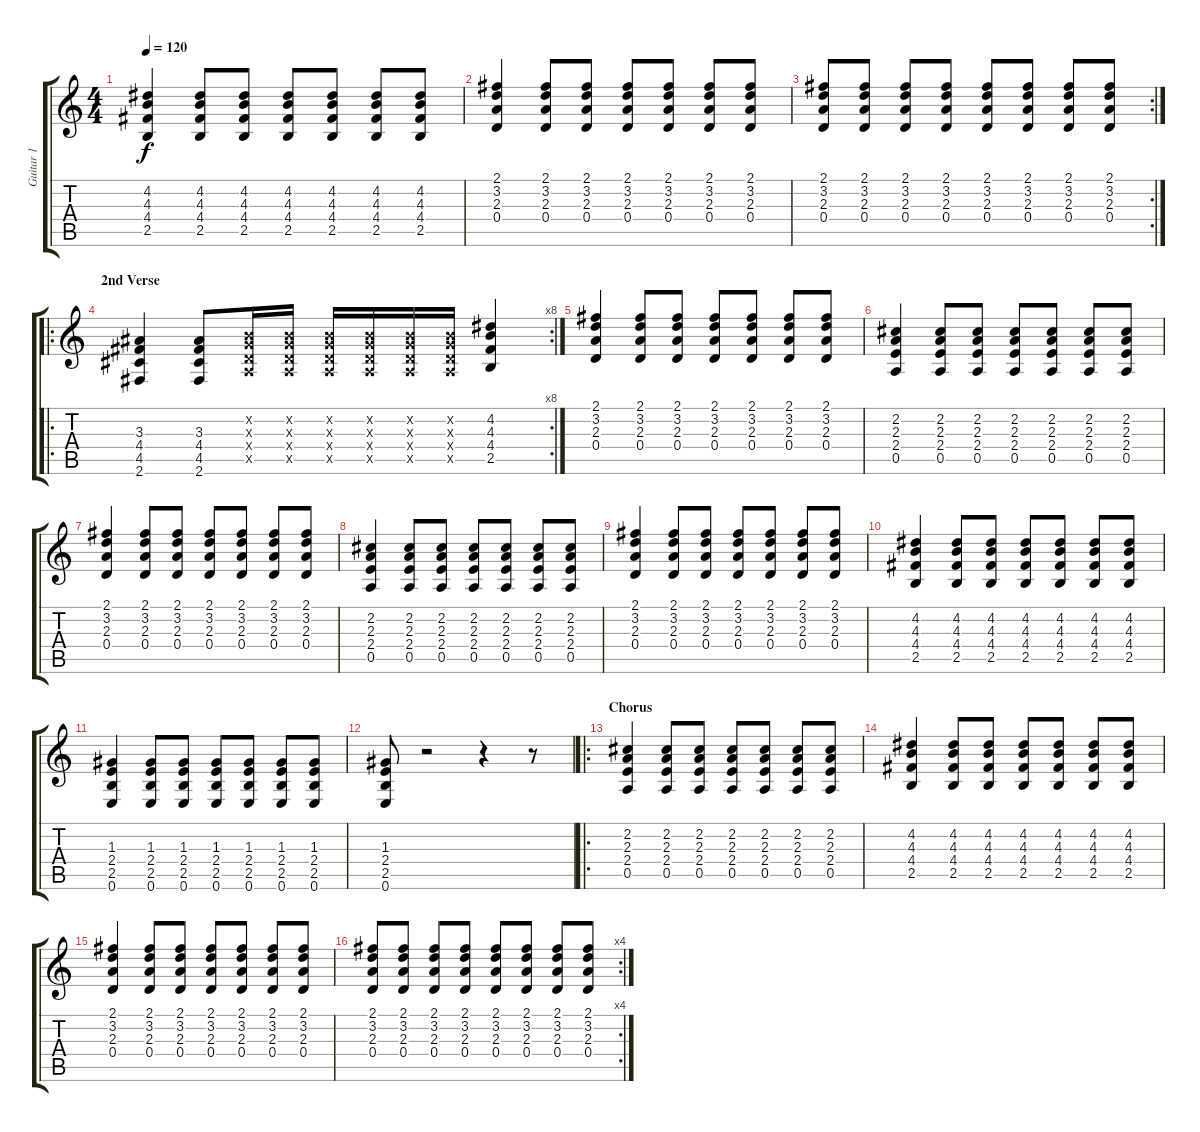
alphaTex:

\track ("Guitar 1" "Guitar 1") {instrument overdrivenguitar}
\staff {score tabs}
\tuning (E4 B3 G3 D3 A2 E2) {hide}
\ts (4 4)
\tempo 120
\clef g2
\ks c
(4.2 4.3 4.4 2.5).4{dy f} (4.2 4.3 4.4 2.5).8 (4.2 4.3 4.4 2.5).8 (4.2 4.3 4.4 2.5).8 (4.2 4.3 4.4 2.5).8 (4.2 4.3 4.4 2.5).8 (4.2 4.3 4.4 2.5).8 |
(2.1 3.2 2.3 0.4).4 (2.1 3.2 2.3 0.4).8 (2.1 3.2 2.3 0.4).8 (2.1 3.2 2.3 0.4).8 (2.1 3.2 2.3 0.4).8 (2.1 3.2 2.3 0.4).8 (2.1 3.2 2.3 0.4).8 |
\rc 2
(2.1 3.2 2.3 0.4).8 (2.1 3.2 2.3 0.4).8 (2.1 3.2 2.3 0.4).8 (2.1 3.2 2.3 0.4).8 (2.1 3.2 2.3 0.4).8 (2.1 3.2 2.3 0.4).8 (2.1 3.2 2.3 0.4).8 (2.1 3.2 2.3 0.4).8 |
\ro
\rc 8
\section ("" "2nd Verse")
(3.3 4.4 4.5 2.6).4 (3.3 4.4 4.5 2.6).8 (0.2{x} 0.3{x} 0.4{x} 0.5{x}).16 (0.2{x} 0.3{x} 0.4{x} 0.5{x}).16 (0.2{x} 0.3{x} 0.4{x} 0.5{x}).16 (0.2{x} 0.3{x} 0.4{x} 0.5{x}).16 (0.2{x} 0.3{x} 0.4{x} 0.5{x}).16 (0.2{x} 0.3{x} 0.4{x} 0.5{x}).16 (4.2 4.3 4.4 2.5).4 |
(2.1 3.2 2.3 0.4).4 (2.1 3.2 2.3 0.4).8 (2.1 3.2 2.3 0.4).8 (2.1 3.2 2.3 0.4).8 (2.1 3.2 2.3 0.4).8 (2.1 3.2 2.3 0.4).8 (2.1 3.2 2.3 0.4).8 |
(2.2 2.3 2.4 0.5).4 (2.2 2.3 2.4 0.5).8 (2.2 2.3 2.4 0.5).8 (2.2 2.3 2.4 0.5).8 (2.2 2.3 2.4 0.5).8 (2.2 2.3 2.4 0.5).8 (2.2 2.3 2.4 0.5).8 |
(2.1 3.2 2.3 0.4).4 (2.1 3.2 2.3 0.4).8 (2.1 3.2 2.3 0.4).8 (2.1 3.2 2.3 0.4).8 (2.1 3.2 2.3 0.4).8 (2.1 3.2 2.3 0.4).8 (2.1 3.2 2.3 0.4).8 |
(2.2 2.3 2.4 0.5).4 (2.2 2.3 2.4 0.5).8 (2.2 2.3 2.4 0.5).8 (2.2 2.3 2.4 0.5).8 (2.2 2.3 2.4 0.5).8 (2.2 2.3 2.4 0.5).8 (2.2 2.3 2.4 0.5).8 |
(2.1 3.2 2.3 0.4).4 (2.1 3.2 2.3 0.4).8 (2.1 3.2 2.3 0.4).8 (2.1 3.2 2.3 0.4).8 (2.1 3.2 2.3 0.4).8 (2.1 3.2 2.3 0.4).8 (2.1 3.2 2.3 0.4).8 |
(4.2 4.3 4.4 2.5).4 (4.2 4.3 4.4 2.5).8 (4.2 4.3 4.4 2.5).8 (4.2 4.3 4.4 2.5).8 (4.2 4.3 4.4 2.5).8 (4.2 4.3 4.4 2.5).8 (4.2 4.3 4.4 2.5).8 |
(1.3 2.4 2.5 0.6).4 (1.3 2.4 2.5 0.6).8 (1.3 2.4 2.5 0.6).8 (1.3 2.4 2.5 0.6).8 (1.3 2.4 2.5 0.6).8 (1.3 2.4 2.5 0.6).8 (1.3 2.4 2.5 0.6).8 |
(1.3 2.4 2.5 0.6).8 r.2 r.4 r.8 |
\ro
\section ("" "Chorus")
(2.2 2.3 2.4 0.5).4 (2.2 2.3 2.4 0.5).8 (2.2 2.3 2.4 0.5).8 (2.2 2.3 2.4 0.5).8 (2.2 2.3 2.4 0.5).8 (2.2 2.3 2.4 0.5).8 (2.2 2.3 2.4 0.5).8 |
(4.2 4.3 4.4 2.5).4 (4.2 4.3 4.4 2.5).8 (4.2 4.3 4.4 2.5).8 (4.2 4.3 4.4 2.5).8 (4.2 4.3 4.4 2.5).8 (4.2 4.3 4.4 2.5).8 (4.2 4.3 4.4 2.5).8 |
(2.1 3.2 2.3 0.4).4 (2.1 3.2 2.3 0.4).8 (2.1 3.2 2.3 0.4).8 (2.1 3.2 2.3 0.4).8 (2.1 3.2 2.3 0.4).8 (2.1 3.2 2.3 0.4).8 (2.1 3.2 2.3 0.4).8 |
\rc 4
(2.1 3.2 2.3 0.4).8 (2.1 3.2 2.3 0.4).8 (2.1 3.2 2.3 0.4).8 (2.1 3.2 2.3 0.4).8 (2.1 3.2 2.3 0.4).8 (2.1 3.2 2.3 0.4).8 (2.1 3.2 2.3 0.4).8 (2.1 3.2 2.3 0.4).8
